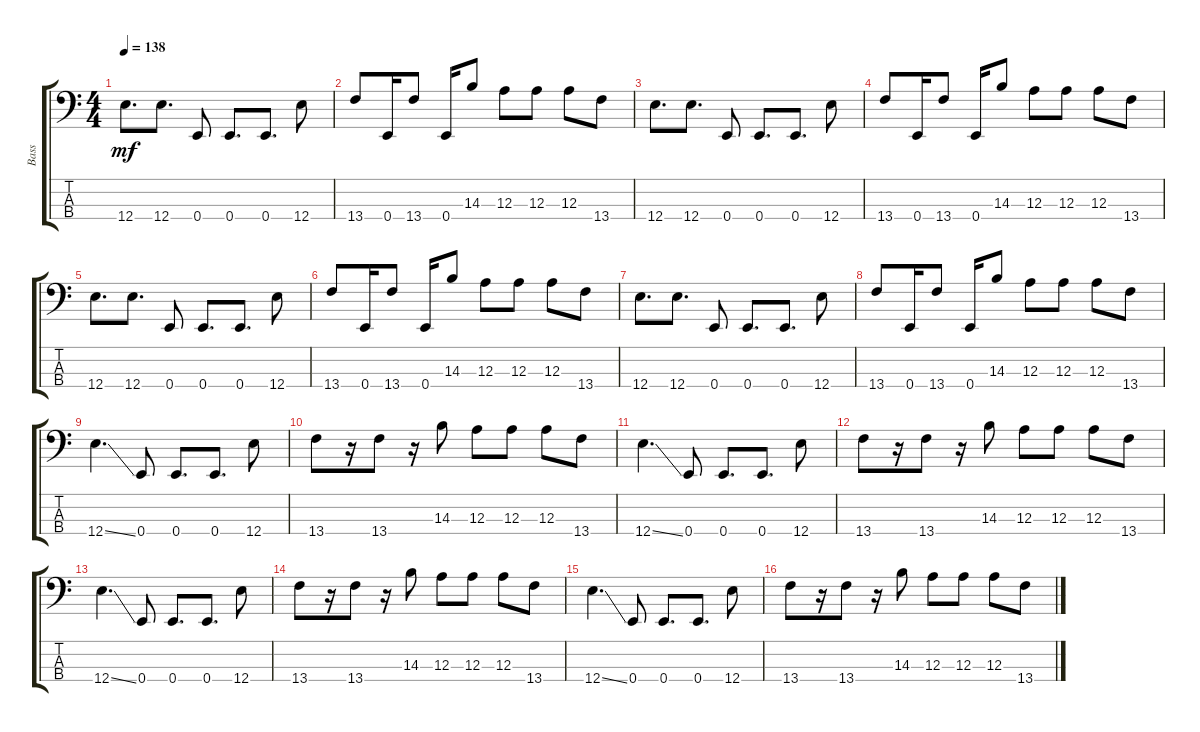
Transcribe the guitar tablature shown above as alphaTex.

\track ("Bass" "Bass") {instrument electricbassfinger}
\staff {score tabs}
\tuning (G2 D2 A1 E1) {hide}
\ts (4 4)
\tempo 138
\clef f4
\ks c
12.4.8{d dy mf} 12.4.8{d} 0.4.8 0.4.8{d} 0.4.8{d} 12.4.8 |
13.4.8 0.4.16 13.4.8 0.4.16 14.3.8 12.3.8 12.3.8 12.3.8 13.4.8 |
12.4.8{d} 12.4.8{d} 0.4.8 0.4.8{d} 0.4.8{d} 12.4.8 |
13.4.8 0.4.16 13.4.8 0.4.16 14.3.8 12.3.8 12.3.8 12.3.8 13.4.8 |
12.4.8{d} 12.4.8{d} 0.4.8 0.4.8{d} 0.4.8{d} 12.4.8 |
13.4.8 0.4.16 13.4.8 0.4.16 14.3.8 12.3.8 12.3.8 12.3.8 13.4.8 |
12.4.8{d} 12.4.8{d} 0.4.8 0.4.8{d} 0.4.8{d} 12.4.8 |
13.4.8 0.4.16 13.4.8 0.4.16 14.3.8 12.3.8 12.3.8 12.3.8 13.4.8 |
12.4{ss}.4{d} 0.4.8 0.4.8{d} 0.4.8{d} 12.4.8 |
13.4.8 r.16 13.4.8 r.16 14.3.8 12.3.8 12.3.8 12.3.8 13.4.8 |
12.4{ss}.4{d} 0.4.8 0.4.8{d} 0.4.8{d} 12.4.8 |
13.4.8 r.16 13.4.8 r.16 14.3.8 12.3.8 12.3.8 12.3.8 13.4.8 |
12.4{ss}.4{d} 0.4.8 0.4.8{d} 0.4.8{d} 12.4.8 |
13.4.8 r.16 13.4.8 r.16 14.3.8 12.3.8 12.3.8 12.3.8 13.4.8 |
12.4{ss}.4{d} 0.4.8 0.4.8{d} 0.4.8{d} 12.4.8 |
13.4.8 r.16 13.4.8 r.16 14.3.8 12.3.8 12.3.8 12.3.8 13.4.8
